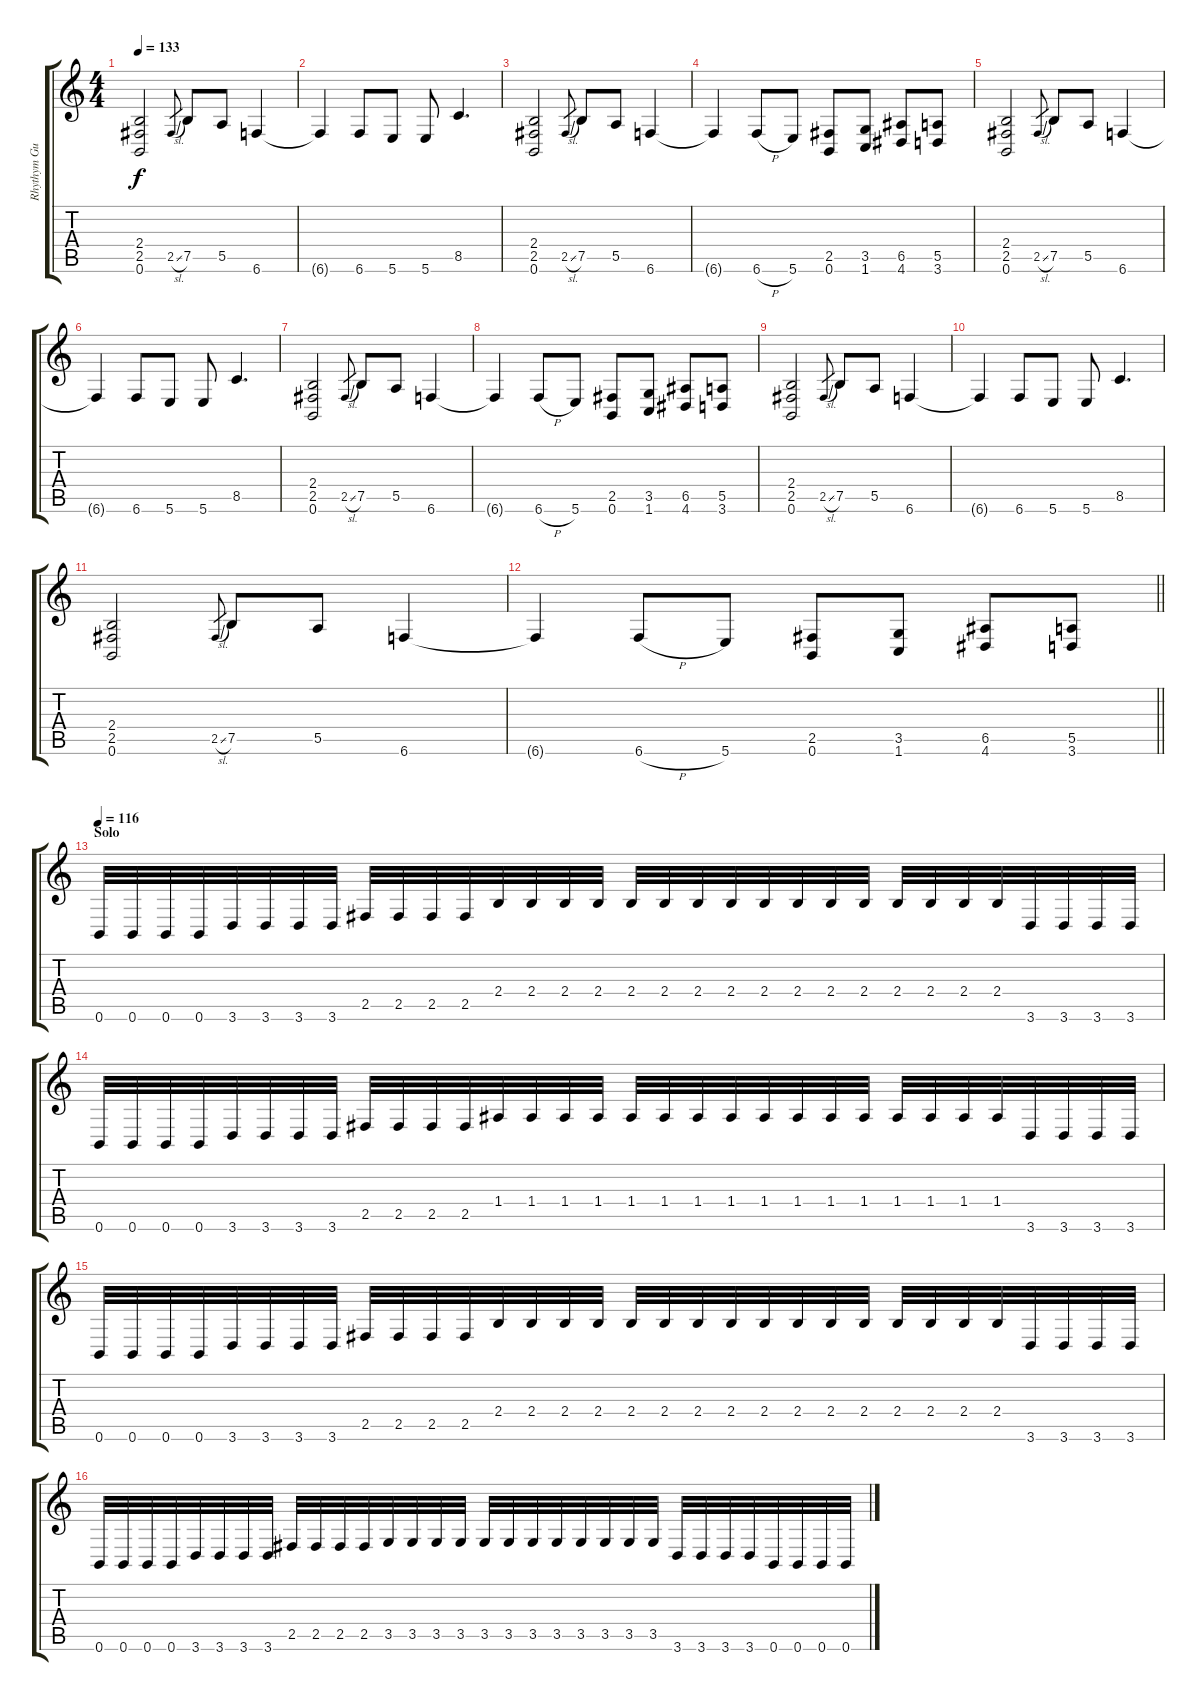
\track ("Rhythym Guitar I" "Rhythym Gu") {instrument distortionguitar}
\staff {score tabs}
\tuning (B3 Gb3 D3 A2 E2 B1) {hide}
\ts (4 4)
\tempo 133
\clef g2
\ks c
(2.4 2.5 0.6).2{dy f} 2.5{sl}.8{gr} 7.5.8 5.5.8 6.6.4 |
6.6{t}.4 6.6.8 5.6.8 5.6.8 8.5.4{d} |
(2.4 2.5 0.6).2 2.5{sl}.8{gr} 7.5.8 5.5.8 6.6.4 |
6.6{t}.4 6.6{h}.8 5.6.8 (2.5 0.6).8 (3.5 1.6).8 (6.5 4.6).8 (5.5 3.6).8 |
(2.4 2.5 0.6).2 2.5{sl}.8{gr} 7.5.8 5.5.8 6.6.4 |
6.6{t}.4 6.6.8 5.6.8 5.6.8 8.5.4{d} |
(2.4 2.5 0.6).2 2.5{sl}.8{gr} 7.5.8 5.5.8 6.6.4 |
6.6{t}.4 6.6{h}.8 5.6.8 (2.5 0.6).8 (3.5 1.6).8 (6.5 4.6).8 (5.5 3.6).8 |
(2.4 2.5 0.6).2 2.5{sl}.8{gr} 7.5.8 5.5.8 6.6.4 |
6.6{t}.4 6.6.8 5.6.8 5.6.8 8.5.4{d} |
(2.4 2.5 0.6).2 2.5{sl}.8{gr} 7.5.8 5.5.8 6.6.4 |
\barLineRight lightlight
6.6{t}.4 6.6{h}.8 5.6.8 (2.5 0.6).8 (3.5 1.6).8 (6.5 4.6).8 (5.5 3.6).8 |
\section ("" "Solo")
\tempo 116
0.6.32 0.6.32 0.6.32 0.6.32 3.6.32 3.6.32 3.6.32 3.6.32 2.5.32 2.5.32 2.5.32 2.5.32 2.4.32 2.4.32 2.4.32 2.4.32 2.4.32 2.4.32 2.4.32 2.4.32 2.4.32 2.4.32 2.4.32 2.4.32 2.4.32 2.4.32 2.4.32 2.4.32 3.6.32 3.6.32 3.6.32 3.6.32 |
0.6.32 0.6.32 0.6.32 0.6.32 3.6.32 3.6.32 3.6.32 3.6.32 2.5.32 2.5.32 2.5.32 2.5.32 1.4.32 1.4.32 1.4.32 1.4.32 1.4.32 1.4.32 1.4.32 1.4.32 1.4.32 1.4.32 1.4.32 1.4.32 1.4.32 1.4.32 1.4.32 1.4.32 3.6.32 3.6.32 3.6.32 3.6.32 |
0.6.32 0.6.32 0.6.32 0.6.32 3.6.32 3.6.32 3.6.32 3.6.32 2.5.32 2.5.32 2.5.32 2.5.32 2.4.32 2.4.32 2.4.32 2.4.32 2.4.32 2.4.32 2.4.32 2.4.32 2.4.32 2.4.32 2.4.32 2.4.32 2.4.32 2.4.32 2.4.32 2.4.32 3.6.32 3.6.32 3.6.32 3.6.32 |
0.6.32 0.6.32 0.6.32 0.6.32 3.6.32 3.6.32 3.6.32 3.6.32 2.5.32 2.5.32 2.5.32 2.5.32 3.5.32 3.5.32 3.5.32 3.5.32 3.5.32 3.5.32 3.5.32 3.5.32 3.5.32 3.5.32 3.5.32 3.5.32 3.6.32 3.6.32 3.6.32 3.6.32 0.6.32 0.6.32 0.6.32 0.6.32
